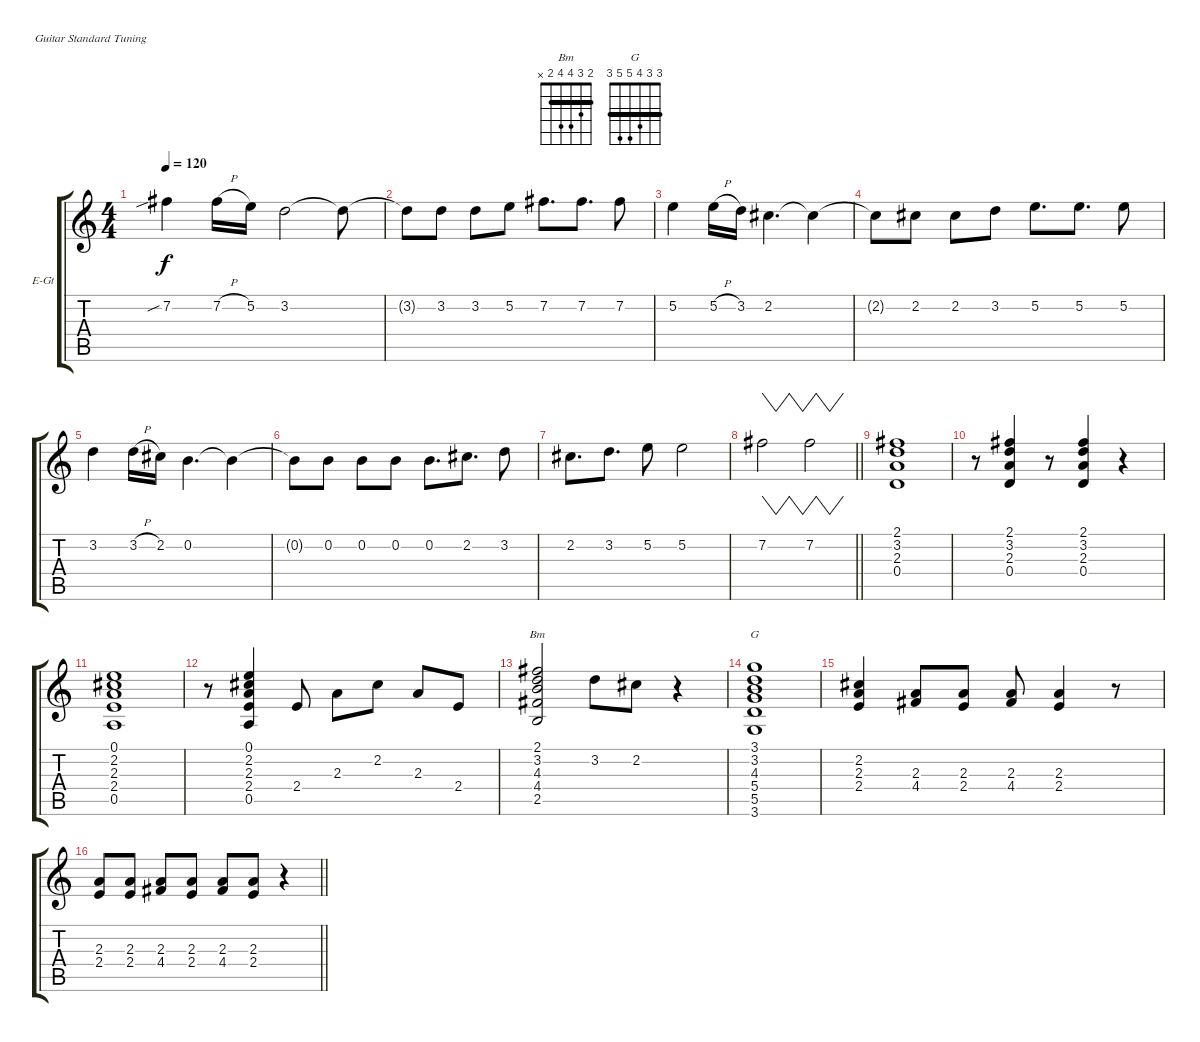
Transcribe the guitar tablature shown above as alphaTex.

\bracketExtendMode groupsimilarinstruments
\firstSystemTrackNameOrientation horizontal
\otherSystemsTrackNameOrientation horizontal
\track ("Pista 1" "E-Gt") {instrument distortionguitar}
\staff {score tabs}
\tuning (E4 B3 G3 D3 A2 E2)
\chord ("Bm" 2 3 4 4 2 x) {barre 2}
\chord ("G" 3 3 4 5 5 3) {barre (3 3)}
\ts (4 4)
\tempo 120
\clef g2
\ks c
7.2{sib}.4{dy f} 7.2{h}.16 5.2.16 3.2.2 3.2{t}.8 |
3.2{t}.8 3.2.8 3.2.8 5.2.8 7.2.8{d} 7.2.8{d} 7.2.8 |
5.2.4 5.2{h}.16 3.2.16 2.2.4{d} 2.2{t}.4 |
2.2{t}.8 2.2.8 2.2.8 3.2.8 5.2.8{d} 5.2.8{d} 5.2.8 |
3.2.4 3.2{h}.16 2.2.16 0.2.4{d} 0.2{t}.4 |
0.2{t}.8 0.2.8 0.2.8 0.2.8 0.2.8{d} 2.2.8{d} 3.2.8 |
2.2.8{d} 3.2.8{d} 5.2.8 5.2.2 |
\barLineRight lightlight
7.2.2{vw} 7.2.2{vw} |
(2.1 3.2 2.3 0.4).1 |
r.8 (2.1 3.2 2.3 0.4).4 r.8 (2.1 3.2 2.3 0.4).4 r.4 |
(0.1 2.2 2.3 2.4 0.5).1 |
r.8 (0.1 2.2 2.3 2.4 0.5).4 2.4.8 2.3.8 2.2.8 2.3.8 2.4.8 |
(2.1 3.2 4.3 4.4 2.5).2{ch "Bm"} 3.2.8 2.2.8 r.4 |
(3.1 3.2 4.3 5.4 5.5 3.6).1{ch "G"} |
(2.2 2.3 2.4).4 (2.3 4.4).8 (2.3 2.4).8 (2.3 4.4).8 (2.3 2.4).4 r.8 |
\barLineRight lightlight
(2.3 2.4).8 (2.3 2.4).8 (2.3 4.4).8 (2.3 2.4).8 (2.3 4.4).8 (2.3 2.4).8 r.4
